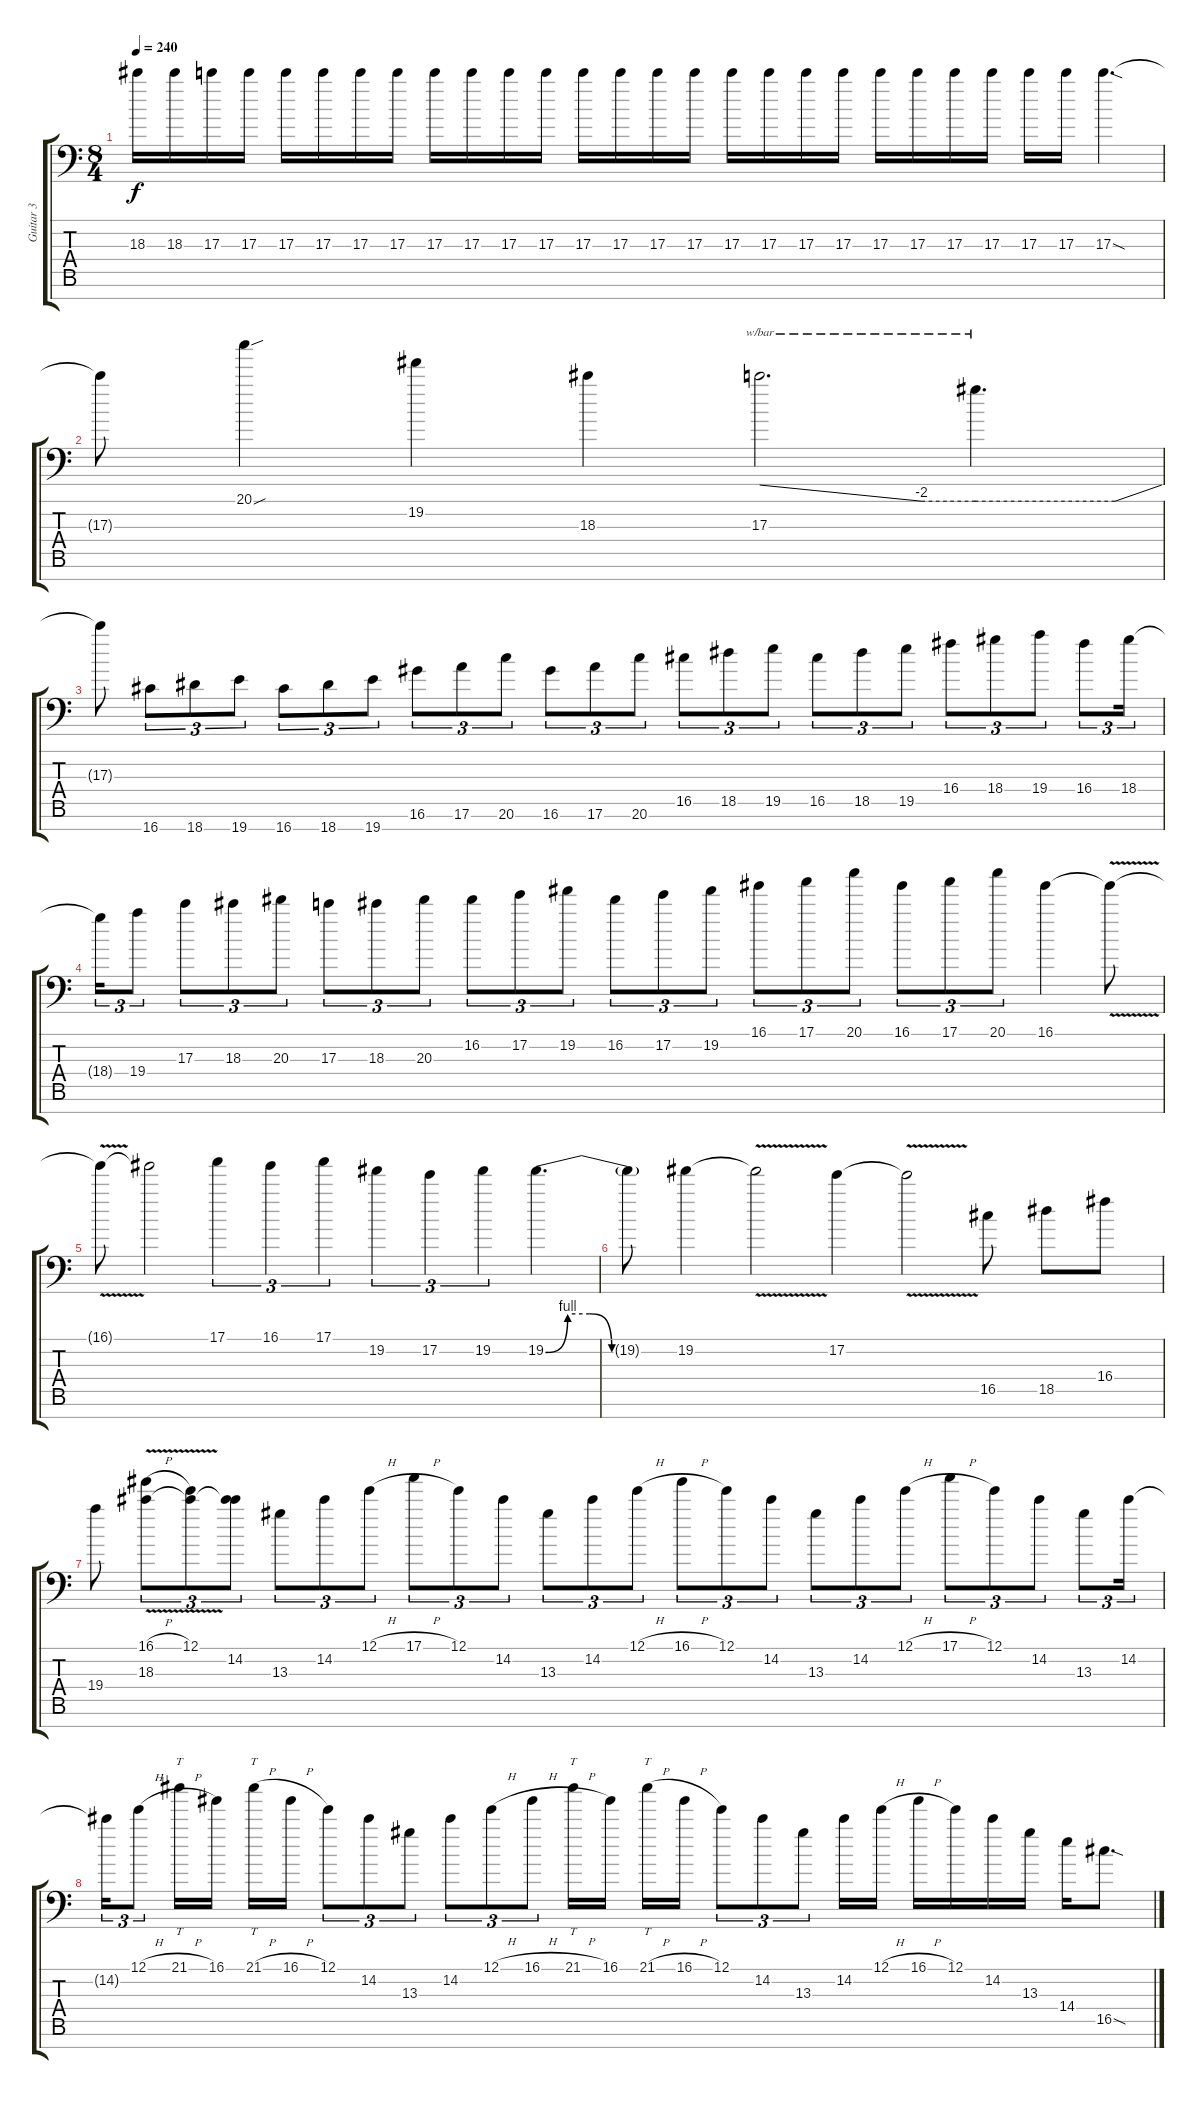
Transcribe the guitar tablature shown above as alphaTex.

\track ("Guitar 3" "Guitar 3") {instrument electricguitarjazz}
\staff {score tabs}
\tuning (E4 B3 G3 D3 A2 E2 A1) {hide}
\ts (8 4)
\tempo 240
\clef f4
\ks c
18.3.16{dy f} 18.3.16 17.3.16 17.3.16 17.3.16 17.3.16 17.3.16 17.3.16 17.3.16 17.3.16 17.3.16 17.3.16 17.3.16 17.3.16 17.3.16 17.3.16 17.3.16 17.3.16 17.3.16 17.3.16 17.3.16 17.3.16 17.3.16 17.3.16 17.3.16 17.3.16 17.3{sod}.4{d} |
17.3{t}.8 20.1{sou}.4 19.2.4 18.3.4 17.3.2{d tbe (custom default 0 0 45 -8 60 -8)} 17.3{t}.4{d tbe (custom default 0 -8 45 -8 60 0)} |
17.3{t}.8 16.7.8{tu (3 2)} 18.7.8{tu (3 2)} 19.7.8{tu (3 2)} 16.7.8{tu (3 2)} 18.7.8{tu (3 2)} 19.7.8{tu (3 2)} 16.6.8{tu (3 2)} 17.6.8{tu (3 2)} 20.6.8{tu (3 2)} 16.6.8{tu (3 2)} 17.6.8{tu (3 2)} 20.6.8{tu (3 2)} 16.5.8{tu (3 2)} 18.5.8{tu (3 2)} 19.5.8{tu (3 2)} 16.5.8{tu (3 2)} 18.5.8{tu (3 2)} 19.5.8{tu (3 2)} 16.4.8{tu (3 2)} 18.4.8{tu (3 2)} 19.4.8{tu (3 2)} 16.4.8{tu (3 2)} 18.4.16{tu (3 2)} |
18.4{t}.16{tu (3 2)} 19.4.8{tu (3 2)} 17.3.8{tu (3 2)} 18.3.8{tu (3 2)} 20.3.8{tu (3 2)} 17.3.8{tu (3 2)} 18.3.8{tu (3 2)} 20.3.8{tu (3 2)} 16.2.8{tu (3 2)} 17.2.8{tu (3 2)} 19.2.8{tu (3 2)} 16.2.8{tu (3 2)} 17.2.8{tu (3 2)} 19.2.8{tu (3 2)} 16.1.8{tu (3 2)} 17.1.8{tu (3 2)} 20.1.8{tu (3 2)} 16.1.8{tu (3 2)} 17.1.8{tu (3 2)} 20.1.8{tu (3 2)} 16.1.4 16.1{v t}.8 |
16.1{t}.8 16.1{t}.2 17.1.4{tu (3 2)} 16.1.4{tu (3 2)} 17.1.4{tu (3 2)} 19.2.4{tu (3 2)} 17.2.4{tu (3 2)} 19.2.4{tu (3 2)} 19.2{be (custom 0 0 10 4 20 4 30 0 60 0)}.4{d} |
19.2{t}.8 19.2.4 19.2{v t}.2 17.2.4 17.2{v t}.2 16.5.8 18.5.8 16.4.8 |
19.4.8 (16.1{h} 18.3{v}).8{tu (3 2)} (12.1 18.3{t}).8{tu (3 2)} (14.2 18.3{t}).8{tu (3 2)} 13.3.8{tu (3 2)} 14.2.8{tu (3 2)} 12.1{h}.8{tu (3 2)} 17.1{h}.8{tu (3 2)} 12.1.8{tu (3 2)} 14.2.8{tu (3 2)} 13.3.8{tu (3 2)} 14.2.8{tu (3 2)} 12.1{h}.8{tu (3 2)} 16.1{h}.8{tu (3 2)} 12.1.8{tu (3 2)} 14.2.8{tu (3 2)} 13.3.8{tu (3 2)} 14.2.8{tu (3 2)} 12.1{h}.8{tu (3 2)} 17.1{h}.8{tu (3 2)} 12.1.8{tu (3 2)} 14.2.8{tu (3 2)} 13.3.8{tu (3 2)} 14.2.16{tu (3 2)} |
14.2{t}.16{tu (3 2)} 12.1{h}.8{tu (3 2)} 21.1{h}.16{tt} 16.1.16 21.1{h}.16{tt} 16.1{h}.16 12.1.8{tu (3 2)} 14.2.8{tu (3 2)} 13.3.8{tu (3 2)} 14.2.8{tu (3 2)} 12.1{h}.8{tu (3 2)} 16.1{h}.8{tu (3 2)} 21.1{h}.16{tt} 16.1.16 21.1{h}.16{tt} 16.1{h}.16 12.1.8{tu (3 2)} 14.2.8{tu (3 2)} 13.3.8{tu (3 2)} 14.2.16 12.1{h}.16 16.1{h}.16 12.1.16 14.2.16 13.3.16 14.4.16 16.5{sod}.8{d}
